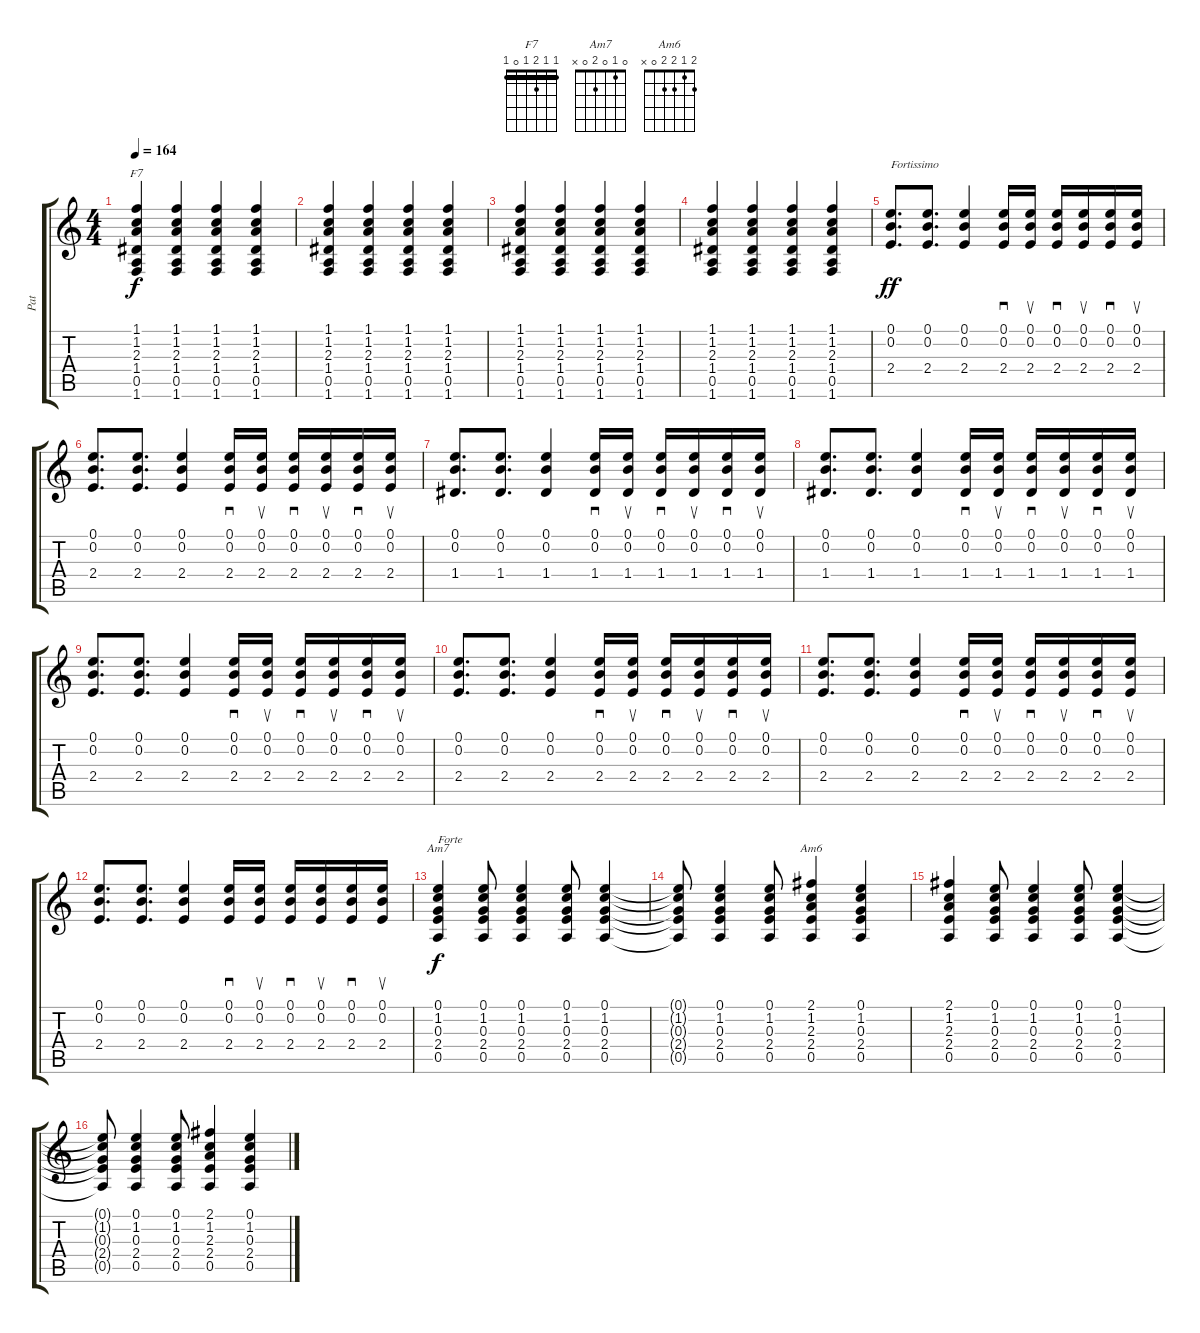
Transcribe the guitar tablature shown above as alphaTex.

\track ("Pat" "Pat") {instrument acousticguitarsteel}
\staff {score tabs}
\tuning (E4 B3 G3 D3 A2 E2) {hide}
\chord ("F7" 1 1 2 1 0 1) {barre 1}
\chord ("Am7" 0 1 0 2 0 x)
\chord ("Am6" 2 1 2 2 0 x)
\ts (4 4)
\tempo 164
\clef g2
\ks c
(1.1 1.2 2.3 1.4 0.5 1.6).4{ch "F7" dy f} (1.1 1.2 2.3 1.4 0.5 1.6).4 (1.1 1.2 2.3 1.4 0.5 1.6).4 (1.1 1.2 2.3 1.4 0.5 1.6).4 |
(1.1 1.2 2.3 1.4 0.5 1.6).4 (1.1 1.2 2.3 1.4 0.5 1.6).4 (1.1 1.2 2.3 1.4 0.5 1.6).4 (1.1 1.2 2.3 1.4 0.5 1.6).4 |
(1.1 1.2 2.3 1.4 0.5 1.6).4 (1.1 1.2 2.3 1.4 0.5 1.6).4 (1.1 1.2 2.3 1.4 0.5 1.6).4 (1.1 1.2 2.3 1.4 0.5 1.6).4 |
(1.1 1.2 2.3 1.4 0.5 1.6).4 (1.1 1.2 2.3 1.4 0.5 1.6).4 (1.1 1.2 2.3 1.4 0.5 1.6).4 (1.1 1.2 2.3 1.4 0.5 1.6).4 |
(0.1 0.2 2.4).8{d txt "Fortissimo" dy ff} (0.1 0.2 2.4).8{d} (0.1 0.2 2.4).4 (0.1 0.2 2.4).16{sd} (0.1 0.2 2.4).16{su} (0.1 0.2 2.4).16{sd} (0.1 0.2 2.4).16{su} (0.1 0.2 2.4).16{sd} (0.1 0.2 2.4).16{su} |
(0.1 0.2 2.4).8{d} (0.1 0.2 2.4).8{d} (0.1 0.2 2.4).4 (0.1 0.2 2.4).16{sd} (0.1 0.2 2.4).16{su} (0.1 0.2 2.4).16{sd} (0.1 0.2 2.4).16{su} (0.1 0.2 2.4).16{sd} (0.1 0.2 2.4).16{su} |
(0.1 0.2 1.4).8{d} (0.1 0.2 1.4).8{d} (0.1 0.2 1.4).4 (0.1 0.2 1.4).16{sd} (0.1 0.2 1.4).16{su} (0.1 0.2 1.4).16{sd} (0.1 0.2 1.4).16{su} (0.1 0.2 1.4).16{sd} (0.1 0.2 1.4).16{su} |
(0.1 0.2 1.4).8{d} (0.1 0.2 1.4).8{d} (0.1 0.2 1.4).4 (0.1 0.2 1.4).16{sd} (0.1 0.2 1.4).16{su} (0.1 0.2 1.4).16{sd} (0.1 0.2 1.4).16{su} (0.1 0.2 1.4).16{sd} (0.1 0.2 1.4).16{su} |
(0.1 0.2 2.4).8{d} (0.1 0.2 2.4).8{d} (0.1 0.2 2.4).4 (0.1 0.2 2.4).16{sd} (0.1 0.2 2.4).16{su} (0.1 0.2 2.4).16{sd} (0.1 0.2 2.4).16{su} (0.1 0.2 2.4).16{sd} (0.1 0.2 2.4).16{su} |
(0.1 0.2 2.4).8{d} (0.1 0.2 2.4).8{d} (0.1 0.2 2.4).4 (0.1 0.2 2.4).16{sd} (0.1 0.2 2.4).16{su} (0.1 0.2 2.4).16{sd} (0.1 0.2 2.4).16{su} (0.1 0.2 2.4).16{sd} (0.1 0.2 2.4).16{su} |
(0.1 0.2 2.4).8{d} (0.1 0.2 2.4).8{d} (0.1 0.2 2.4).4 (0.1 0.2 2.4).16{sd} (0.1 0.2 2.4).16{su} (0.1 0.2 2.4).16{sd} (0.1 0.2 2.4).16{su} (0.1 0.2 2.4).16{sd} (0.1 0.2 2.4).16{su} |
(0.1 0.2 2.4).8{d} (0.1 0.2 2.4).8{d} (0.1 0.2 2.4).4 (0.1 0.2 2.4).16{sd} (0.1 0.2 2.4).16{su} (0.1 0.2 2.4).16{sd} (0.1 0.2 2.4).16{su} (0.1 0.2 2.4).16{sd} (0.1 0.2 2.4).16{su} |
(0.1 1.2 0.3 2.4 0.5).4{ch "Am7" txt "Forte" dy f} (0.1 1.2 0.3 2.4 0.5).8 (0.1 1.2 0.3 2.4 0.5).4 (0.1 1.2 0.3 2.4 0.5).8 (0.1 1.2 0.3 2.4 0.5).4 |
(0.1{t} 1.2{t} 0.3{t} 2.4{t} 0.5{t}).8 (0.1 1.2 0.3 2.4 0.5).4 (0.1 1.2 0.3 2.4 0.5).8 (2.1 1.2 2.3 2.4 0.5).4{ch "Am6"} (0.1 1.2 0.3 2.4 0.5).4 |
(2.1 1.2 2.3 2.4 0.5).4 (0.1 1.2 0.3 2.4 0.5).8 (0.1 1.2 0.3 2.4 0.5).4 (0.1 1.2 0.3 2.4 0.5).8 (0.1 1.2 0.3 2.4 0.5).4 |
(0.1{t} 1.2{t} 0.3{t} 2.4{t} 0.5{t}).8 (0.1 1.2 0.3 2.4 0.5).4 (0.1 1.2 0.3 2.4 0.5).8 (2.1 1.2 2.3 2.4 0.5).4 (0.1 1.2 0.3 2.4 0.5).4
